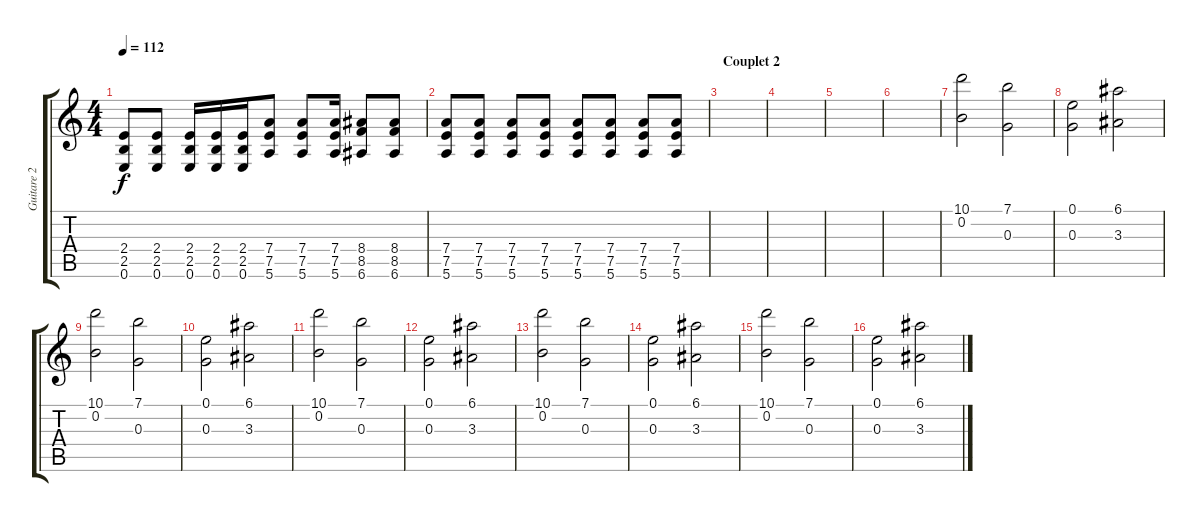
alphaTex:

\track ("Guitare 2" "Guitare 2") {instrument electricguitarjazz}
\staff {score tabs}
\tuning (E4 B3 G3 D3 A2 E2) {hide}
\ts (4 4)
\tempo 112
\clef g2
\ks c
(2.4 2.5 0.6).8{dy f} (2.4 2.5 0.6).8 (2.4 2.5 0.6).16 (2.4 2.5 0.6).16 (2.4 2.5 0.6).16 (7.4 7.5 5.6).8 (7.4 7.5 5.6).8 (7.4 7.5 5.6).16 (8.4 8.5 6.6).8 (8.4 8.5 6.6).8 |
(7.4 7.5 5.6).8 (7.4 7.5 5.6).8 (7.4 7.5 5.6).8 (7.4 7.5 5.6).8 (7.4 7.5 5.6).8 (7.4 7.5 5.6).8 (7.4 7.5 5.6).8 (7.4 7.5 5.6).8 |
\section ("" "Couplet 2")
|
|
|
|
(10.1 0.2).2{volume 16 instrument electricguitarjazz} (7.1 0.3).2 |
(0.1 0.3).2 (6.1 3.3).2 |
(10.1 0.2).2 (7.1 0.3).2 |
(0.1 0.3).2 (6.1 3.3).2 |
(10.1 0.2).2 (7.1 0.3).2 |
(0.1 0.3).2 (6.1 3.3).2 |
(10.1 0.2).2 (7.1 0.3).2 |
(0.1 0.3).2 (6.1 3.3).2 |
(10.1 0.2).2 (7.1 0.3).2 |
(0.1 0.3).2 (6.1 3.3).2
